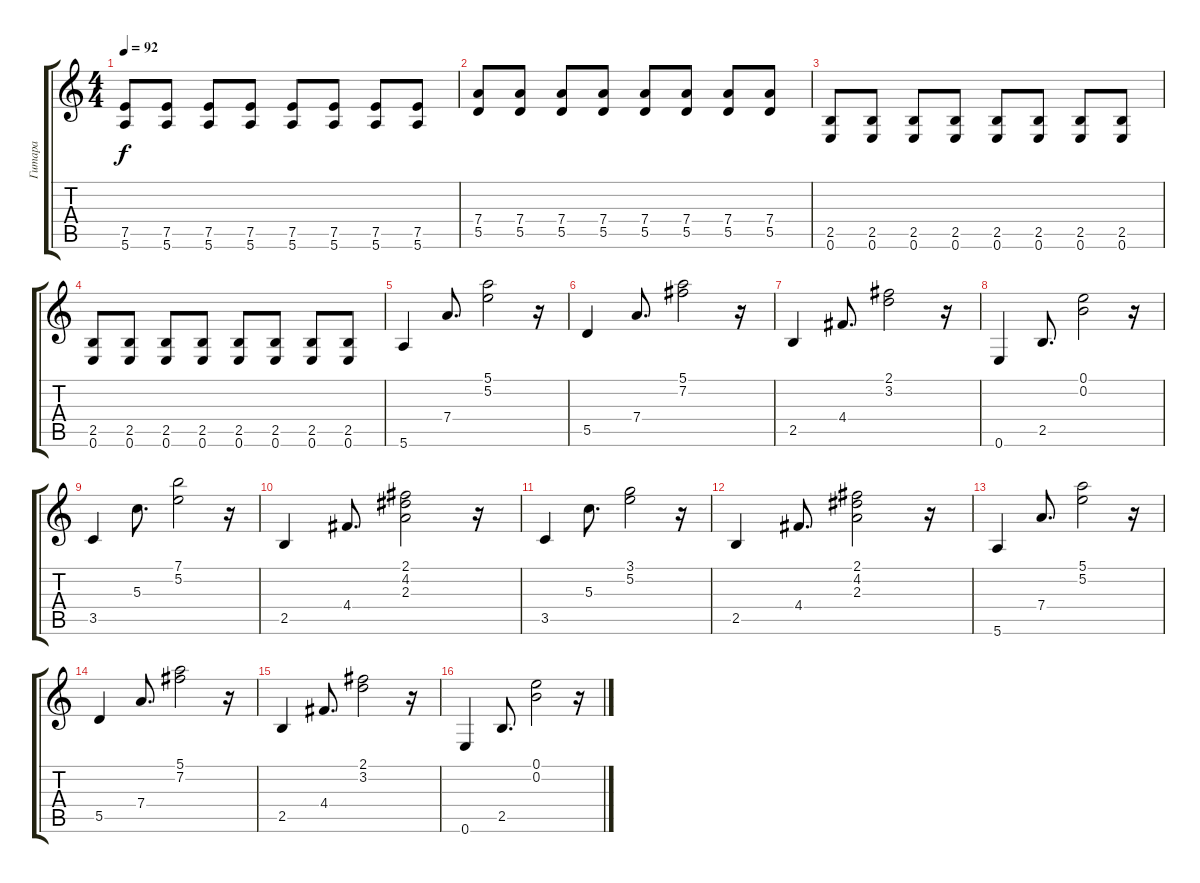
\track ("Гитара" "Гитара") {instrument electricguitarclean}
\staff {score tabs}
\tuning (E4 B3 G3 D3 A2 E2) {hide}
\ts (4 4)
\tempo 92
\clef g2
\ks c
(7.5 5.6).8{dy f} (7.5 5.6).8 (7.5 5.6).8 (7.5 5.6).8 (7.5 5.6).8 (7.5 5.6).8 (7.5 5.6).8 (7.5 5.6).8 |
(7.4 5.5).8 (7.4 5.5).8 (7.4 5.5).8 (7.4 5.5).8 (7.4 5.5).8 (7.4 5.5).8 (7.4 5.5).8 (7.4 5.5).8 |
(2.5 0.6).8 (2.5 0.6).8 (2.5 0.6).8 (2.5 0.6).8 (2.5 0.6).8 (2.5 0.6).8 (2.5 0.6).8 (2.5 0.6).8 |
(2.5 0.6).8 (2.5 0.6).8 (2.5 0.6).8 (2.5 0.6).8 (2.5 0.6).8 (2.5 0.6).8 (2.5 0.6).8 (2.5 0.6).8 |
5.6.4{volume 12 instrument electricguitarclean} 7.4.8{d} (5.1 5.2).2 r.16 |
5.5.4 7.4.8{d} (5.1 7.2).2 r.16 |
2.5.4 4.4.8{d} (2.1 3.2).2 r.16 |
0.6.4 2.5.8{d} (0.1 0.2).2 r.16 |
3.5.4 5.3.8{d} (7.1 5.2).2 r.16 |
2.5.4 4.4.8{d} (2.1 4.2 2.3).2 r.16 |
3.5.4 5.3.8{d} (3.1 5.2).2 r.16 |
2.5.4 4.4.8{d} (2.1 4.2 2.3).2 r.16 |
5.6.4 7.4.8{d} (5.1 5.2).2 r.16 |
5.5.4 7.4.8{d} (5.1 7.2).2 r.16 |
2.5.4 4.4.8{d} (2.1 3.2).2 r.16 |
0.6.4 2.5.8{d} (0.1 0.2).2 r.16
